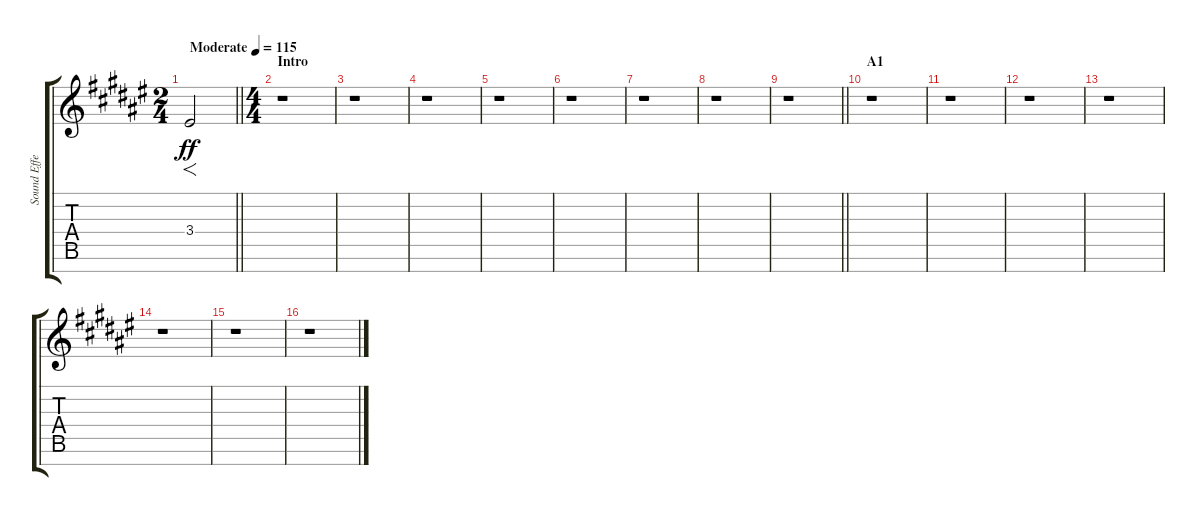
\track ("Sound Effect" "Sound Effe") {instrument fx7echoes}
\staff {score tabs}
\tuning (E5 B4 G4 D4 A3 E3 B2) {hide}
\ts (2 4)
\tempo (115 "Moderate")
\clef g2
\barLineRight lightlight
\ks f#
3.4.2{f dy ff instrument fx7echoes} |
\ts (4 4)
\section ("" "Intro")
r.1 |
r.1 |
r.1 |
r.1 |
r.1 |
r.1 |
r.1 |
\barLineRight lightlight
r.1 |
\section ("" "A1")
r.1 |
r.1 |
r.1 |
r.1 |
r.1 |
r.1 |
r.1
